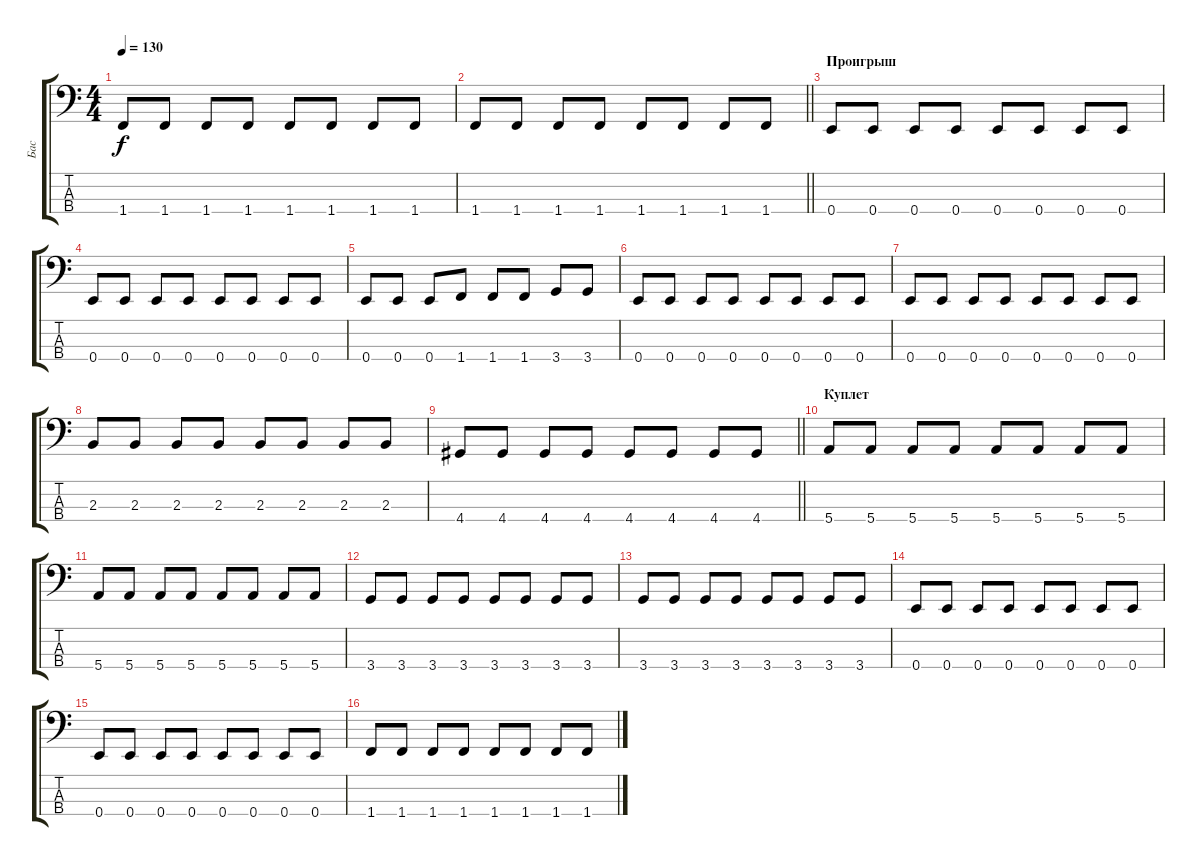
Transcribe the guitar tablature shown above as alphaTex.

\track ("Бас" "Бас") {instrument electricbassfinger}
\staff {score tabs}
\tuning (G2 D2 A1 E1) {hide}
\ts (4 4)
\tempo 130
\clef f4
\ks c
1.4.8{dy f} 1.4.8 1.4.8 1.4.8 1.4.8 1.4.8 1.4.8 1.4.8 |
\barLineRight lightlight
1.4.8 1.4.8 1.4.8 1.4.8 1.4.8 1.4.8 1.4.8 1.4.8 |
\section ("" "Проигрыш")
0.4.8 0.4.8 0.4.8 0.4.8 0.4.8 0.4.8 0.4.8 0.4.8 |
0.4.8 0.4.8 0.4.8 0.4.8 0.4.8 0.4.8 0.4.8 0.4.8 |
0.4.8 0.4.8 0.4.8 1.4.8 1.4.8 1.4.8 3.4.8 3.4.8 |
0.4.8 0.4.8 0.4.8 0.4.8 0.4.8 0.4.8 0.4.8 0.4.8 |
0.4.8 0.4.8 0.4.8 0.4.8 0.4.8 0.4.8 0.4.8 0.4.8 |
2.3.8 2.3.8 2.3.8 2.3.8 2.3.8 2.3.8 2.3.8 2.3.8 |
\barLineRight lightlight
4.4.8 4.4.8 4.4.8 4.4.8 4.4.8 4.4.8 4.4.8 4.4.8 |
\section ("" "Куплет")
5.4.8 5.4.8 5.4.8 5.4.8 5.4.8 5.4.8 5.4.8 5.4.8 |
5.4.8 5.4.8 5.4.8 5.4.8 5.4.8 5.4.8 5.4.8 5.4.8 |
3.4.8 3.4.8 3.4.8 3.4.8 3.4.8 3.4.8 3.4.8 3.4.8 |
3.4.8 3.4.8 3.4.8 3.4.8 3.4.8 3.4.8 3.4.8 3.4.8 |
0.4.8 0.4.8 0.4.8 0.4.8 0.4.8 0.4.8 0.4.8 0.4.8 |
0.4.8 0.4.8 0.4.8 0.4.8 0.4.8 0.4.8 0.4.8 0.4.8 |
1.4.8 1.4.8 1.4.8 1.4.8 1.4.8 1.4.8 1.4.8 1.4.8
